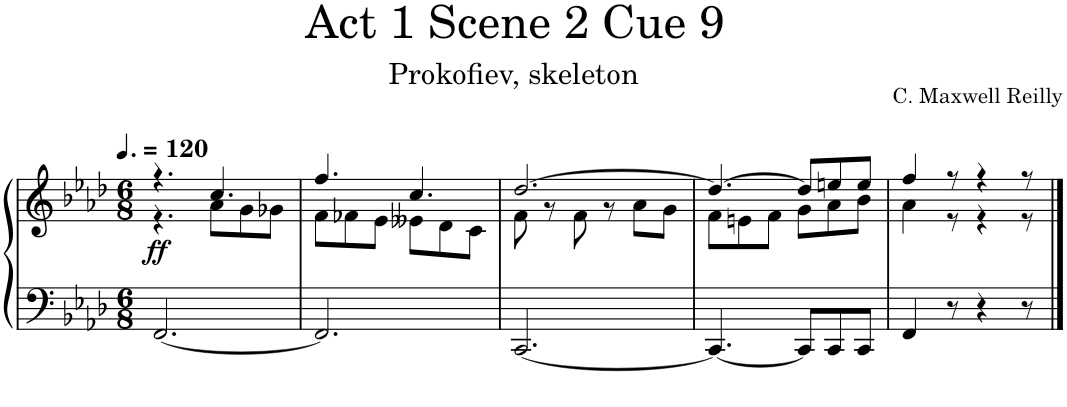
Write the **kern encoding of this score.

**kern	**kern	**dynam
*part1	*part1	*part1
*staff2	*staff1	*staff1/2
*I"Piano	*	*
*I'Pno.	*	*
*clefF4	*clefG2	*
*k[b-e-a-d-]	*k[b-e-a-d-]	*
*M6/8	*M6/8	*
*MM180	*MM180	*
=1	=1	=1
*	*^	*
!	!	!	!LO:DY:b
[2.FF/	4.r	4.r	ff
.	4.cc/	8a-\L	.
.	.	8g\	.
.	.	8g-X\J	.
=2	=2	=2	=2
2.FF/]	4.ff/	8f\L	.
.	.	8f-X\	.
.	.	8e-\J	.
.	4.cc/	8e--X\L	.
.	.	8d-\	.
.	.	8c\J	.
=3	=3	=3	=3
[2.CC/	[2.dd-/	8f\	.
.	.	8r	.
.	.	8f\	.
.	.	8r	.
.	.	8a-\L	.
.	.	8g\J	.
=4	=4	=4	=4
4.CC/_	4.dd-/_	8f\L	.
.	.	8en\	.
.	.	8f\J	.
8CC/L]	8dd-/L]	8g\L	.
8CC/	8een/	8a-\	.
8CC/J	8ee/J	8b-\J	.
=5	=5	=5	=5
4FF/	4ff/	4a-\	.
8r	8r	8r	.
4r	4r	4r	.
8r	8r	8r	.
*	*v	*v	*
==	==	==
*-	*-	*-
